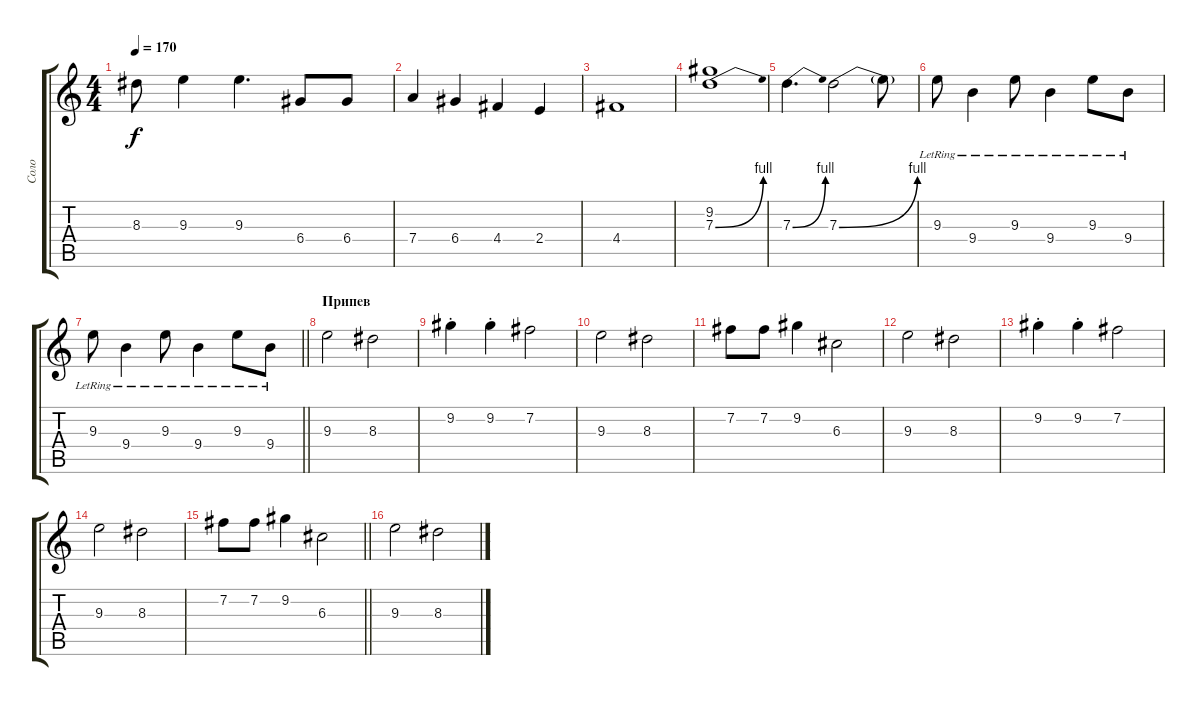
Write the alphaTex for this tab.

\track ("Соло" "Соло") {instrument electricguitarclean}
\staff {score tabs}
\tuning (E4 B3 G3 D3 A2 E2) {hide}
\ts (4 4)
\tempo 170
\clef g2
\ks c
8.3.8{dy f} 9.3.4 9.3.4{d} 6.4.8 6.4.8 |
7.4.4 6.4.4 4.4.4 2.4.4 |
4.4.1 |
(9.2 7.3{be (bend 0 0 60 4)}).1 |
7.3{be (bend 0 0 60 4)}.4{d} 7.3{be (bend 0 0 60 4)}.2 7.3{t}.8 |
9.3{lr}.8 9.4{lr}.4 9.3{lr}.8 9.4{lr}.4 9.3{lr}.8 9.4{lr}.8 |
\barLineRight lightlight
9.3{lr}.8 9.4{lr}.4 9.3{lr}.8 9.4{lr}.4 9.3{lr}.8 9.4{lr}.8 |
\section ("" "Припев")
9.3.2 8.3.2 |
9.2{st}.4 9.2{st}.4 7.2.2 |
9.3.2 8.3.2 |
7.2.8 7.2.8 9.2.4 6.3.2 |
9.3.2 8.3.2 |
9.2{st}.4 9.2{st}.4 7.2.2 |
9.3.2 8.3.2 |
\barLineRight lightlight
7.2.8 7.2.8 9.2.4 6.3.2 |
\section ("" " ")
9.3.2 8.3.2
